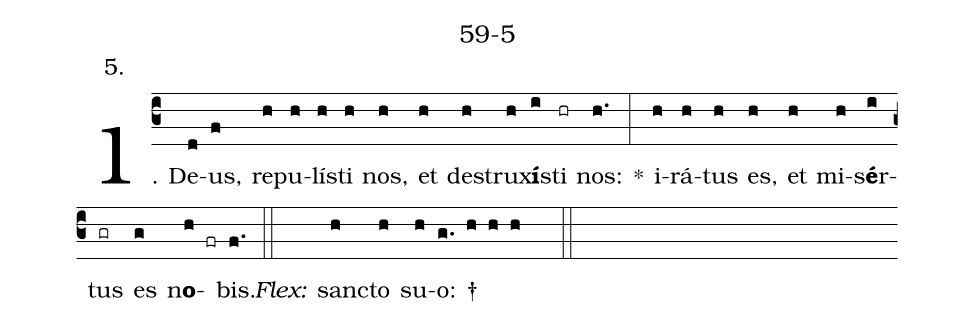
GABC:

name: 59-5;
annotation: 5.;
%%
(c3)1. De(d)us,(f) re(h)pu(h)lís(h)ti(h) nos,(h) et(h) de(h)stru(h)x<b>í</b>s(i)ti(hr) nos:(h.) *(:) i(h)rá(h)tus(h) es,(h) et(h) mi(h)s<b>é</b>r(i)tus(gr) es(g) n<b>o</b>(h fr)bis.(f.) (::)
<i>Flex:</i>()  sanc(h)to(h) su(h)o: †(g. h h h  ::)
